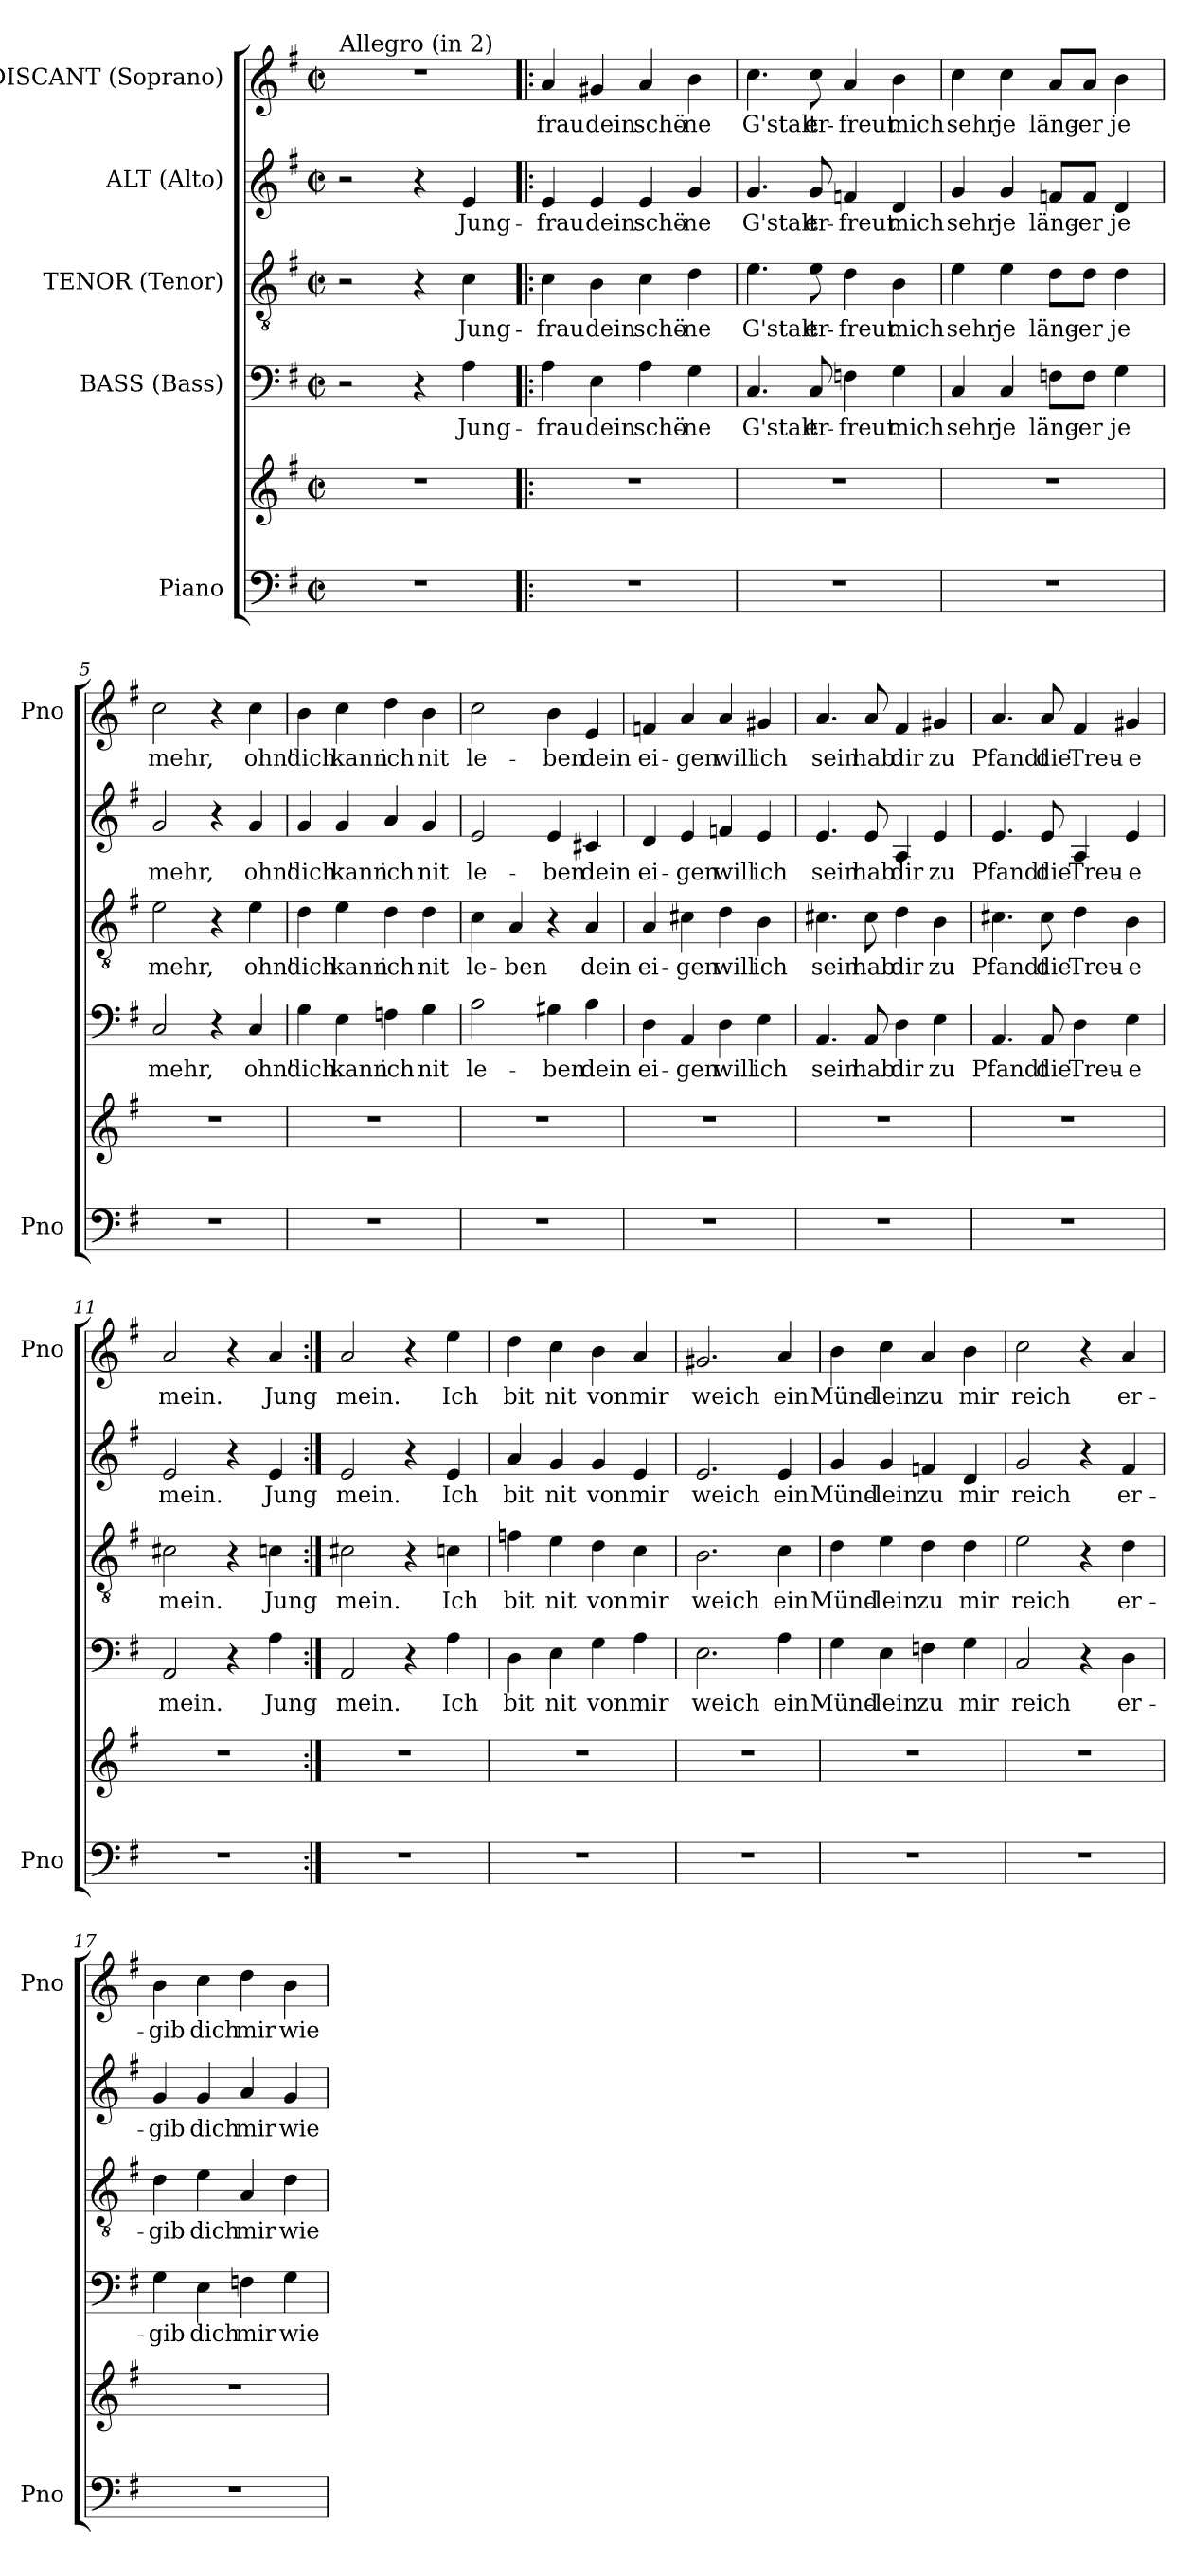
**kern	**kern	**kern	**text	**kern	**text	**kern	**text	**kern	**text
*part5	*part5	*part4	*part4	*part3	*part3	*part2	*part2	*part1	*part1
*staff6	*staff5	*staff4	*staff4	*staff3	*staff3	*staff2	*staff2	*staff1	*staff1
*I"Piano	*	*I"BASS (Bass)	*	*I"TENOR (Tenor)	*	*I"ALT (Alto)	*	*I"DISCANT (Soprano)	*
*I'Pno	*	*	*	*	*	*	*	*I'Pno	*
*clefF4	*clefG2	*clefF4	*	*clefGv2	*	*clefG2	*	*clefG2	*
*k[f#]	*k[f#]	*k[f#]	*	*k[f#]	*	*k[f#]	*	*k[f#]	*
*G:	*G:	*G:	*	*G:	*	*G:	*	*G:	*
*M2/2	*M2/2	*M2/2	*	*M2/2	*	*M2/2	*	*M2/2	*
*met(c|)	*met(c|)	*met(c|)	*	*met(c|)	*	*met(c|)	*	*met(c|)	*
=1	=1	=1	=1	=1	=1	=1	=1	=1	=1
!	!	!	!	!	!	!	!	!LO:TX:a:t=Allegro (in 2)	!
1r	1r	2r	.	2r	.	2r	.	1r	.
.	.	4r	.	4r	.	4r	.	.	.
.	.	4A\	Jung-	4c\	Jung-	4e/	Jung-	.	.
=2!|:	=2!|:	=2!|:	=2!|:	=2!|:	=2!|:	=2!|:	=2!|:	=2!|:	=2!|:
1r	1r	4A\	-frau	4c\	-frau	4e/	-frau	4a/	frau
.	.	4E\	dein	4B\	dein	4e/	dein	4g#X/	dein
.	.	4A\	schö-	4c\	schö-	4e/	schö-	4a/	schö-
.	.	4G\	-ne	4d\	-ne	4g/	-ne	4b\	-ne
=3	=3	=3	=3	=3	=3	=3	=3	=3	=3
1r	1r	4.C/	G'stalt	4.e\	G'stalt	4.g/	G'stalt	4.cc\	G'stalt
.	.	8C/	er-	8e\	er-	8g/	er-	8cc\	er-
.	.	4Fn\	-freut	4d\	-freut	4fn/	-freut	4a/	-freut
.	.	4G\	mich	4B\	mich	4d/	mich	4b\	mich
=4	=4	=4	=4	=4	=4	=4	=4	=4	=4
1r	1r	4C/	sehr	4e\	sehr	4g/	sehr	4cc\	sehr
.	.	4C/	je	4e\	je	4g/	je	4cc\	je
.	.	8Fn\L	läng-	8d\L	läng-	8fn/L	läng-	8a/L	läng-
.	.	8F\J	-er	8d\J	-er	8f/J	-er	8a/J	-er
.	.	4G\	je	4d\	je	4d/	je	4b\	je
!!LO:LB:g=z
=5	=5	=5	=5	=5	=5	=5	=5	=5	=5
1r	1r	2C/	mehr,	2e\	mehr,	2g/	mehr,	2cc\	mehr,
.	.	4r	.	4r	.	4r	.	4r	.
.	.	4C/	ohn'	4e\	ohn'	4g/	ohn'	4cc\	ohn'
=6	=6	=6	=6	=6	=6	=6	=6	=6	=6
1r	1r	4G\	dich	4d\	dich	4g/	dich	4b\	dich
.	.	4E\	kann	4e\	kann	4g/	kann	4cc\	kann
.	.	4Fn\	ich	4d\	ich	4a/	ich	4dd\	ich
.	.	4G\	nit	4d\	nit	4g/	nit	4b\	nit
=7	=7	=7	=7	=7	=7	=7	=7	=7	=7
1r	1r	2A\	le-	4c\	le-	2e/	le-	2cc\	le-
.	.	.	.	4A/	-ben	.	.	.	.
.	.	4G#X\	-ben	4r	.	4e/	-ben	4b\	-ben
.	.	4A\	dein	4A/	dein	4c#X/	dein	4e/	dein
=8	=8	=8	=8	=8	=8	=8	=8	=8	=8
1r	1r	4D\	ei-	4A/	ei-	4d/	ei-	4fn/	ei-
.	.	4AA/	-gen	4c#X\	-gen	4e/	-gen	4a/	-gen
.	.	4D\	will	4d\	will	4fn/	will	4a/	will
.	.	4E\	ich	4B\	ich	4e/	ich	4g#X/	ich
=9	=9	=9	=9	=9	=9	=9	=9	=9	=9
1r	1r	4.AA/	sein	4.c#X\	sein	4.e/	sein	4.a/	sein
.	.	8AA/	hab	8c#\	hab	8e/	hab	8a/	hab
.	.	4D\	dir	4d\	dir	4A/	dir	4f#/	dir
.	.	4E\	zu	4B\	zu	4e/	zu	4g#X/	zu
!!LO:LB:g=z
=10	=10	=10	=10	=10	=10	=10	=10	=10	=10
1r	1r	4.AA/	Pfandt	4.c#X\	Pfandt	4.e/	Pfandt	4.a/	Pfandt
.	.	8AA/	die	8c#\	die	8e/	die	8a/	die
.	.	4D\	Treu-	4d\	Treu-	4A/	Treu-	4f#/	Treu-
.	.	4E\	-e	4B\	-e	4e/	-e	4g#X/	-e
=11	=11	=11	=11	=11	=11	=11	=11	=11	=11
1r	1r	2AA/	mein.	2c#X\	mein.	2e/	mein.	2a/	mein.
.	.	4r	.	4r	.	4r	.	4r	.
.	.	4A\	Jung­	4cn\	Jung­	4e/	Jung­	4a/	Jung­
=12:|!	=12:|!	=12:|!	=12:|!	=12:|!	=12:|!	=12:|!	=12:|!	=12:|!	=12:|!
1r	1r	2AA/	mein.	2c#X\	mein.	2e/	mein.	2a/	mein.
.	.	4r	.	4r	.	4r	.	4r	.
.	.	4A\	Ich	4cn\	Ich	4e/	Ich	4ee\	Ich
=13	=13	=13	=13	=13	=13	=13	=13	=13	=13
1r	1r	4D\	bit	4fn\	bit	4a/	bit	4dd\	bit
.	.	4E\	nit	4e\	nit	4g/	nit	4cc\	nit
.	.	4G\	von	4d\	von	4g/	von	4b\	von
.	.	4A\	mir	4c\	mir	4e/	mir	4a/	mir
=14	=14	=14	=14	=14	=14	=14	=14	=14	=14
1r	1r	2.E\	weich	2.B\	weich	2.e/	weich	2.g#X/	weich
.	.	4A\	ein	4c\	ein	4e/	ein	4a/	ein
=15	=15	=15	=15	=15	=15	=15	=15	=15	=15
1r	1r	4G\	Münd-	4d\	Münd-	4g/	Münd-	4b\	Münd-
.	.	4E\	-lein	4e\	-lein	4g/	-lein	4cc\	-lein
.	.	4Fn\	zu	4d\	zu	4fn/	zu	4a/	zu
.	.	4G\	mir	4d\	mir	4d/	mir	4b\	mir
!!LO:PB:g=z
=16	=16	=16	=16	=16	=16	=16	=16	=16	=16
1r	1r	2C/	reich	2e\	reich	2g/	reich	2cc\	reich
.	.	4r	.	4r	.	4r	.	4r	.
.	.	4D\	er-	4d\	er-	4f#/	er-	4a/	er-
=17	=17	=17	=17	=17	=17	=17	=17	=17	=17
1r	1r	4G\	-gib	4d\	-gib	4g/	-gib	4b\	-gib
.	.	4E\	dich	4e\	dich	4g/	dich	4cc\	dich
.	.	4Fn\	mir	4A/	mir	4a/	mir	4dd\	mir
.	.	4G\	wie	4d\	wie	4g/	wie	4b\	wie
=	=	=	=	=	=	=	=	=	=
*-	*-	*-	*-	*-	*-	*-	*-	*-	*-
